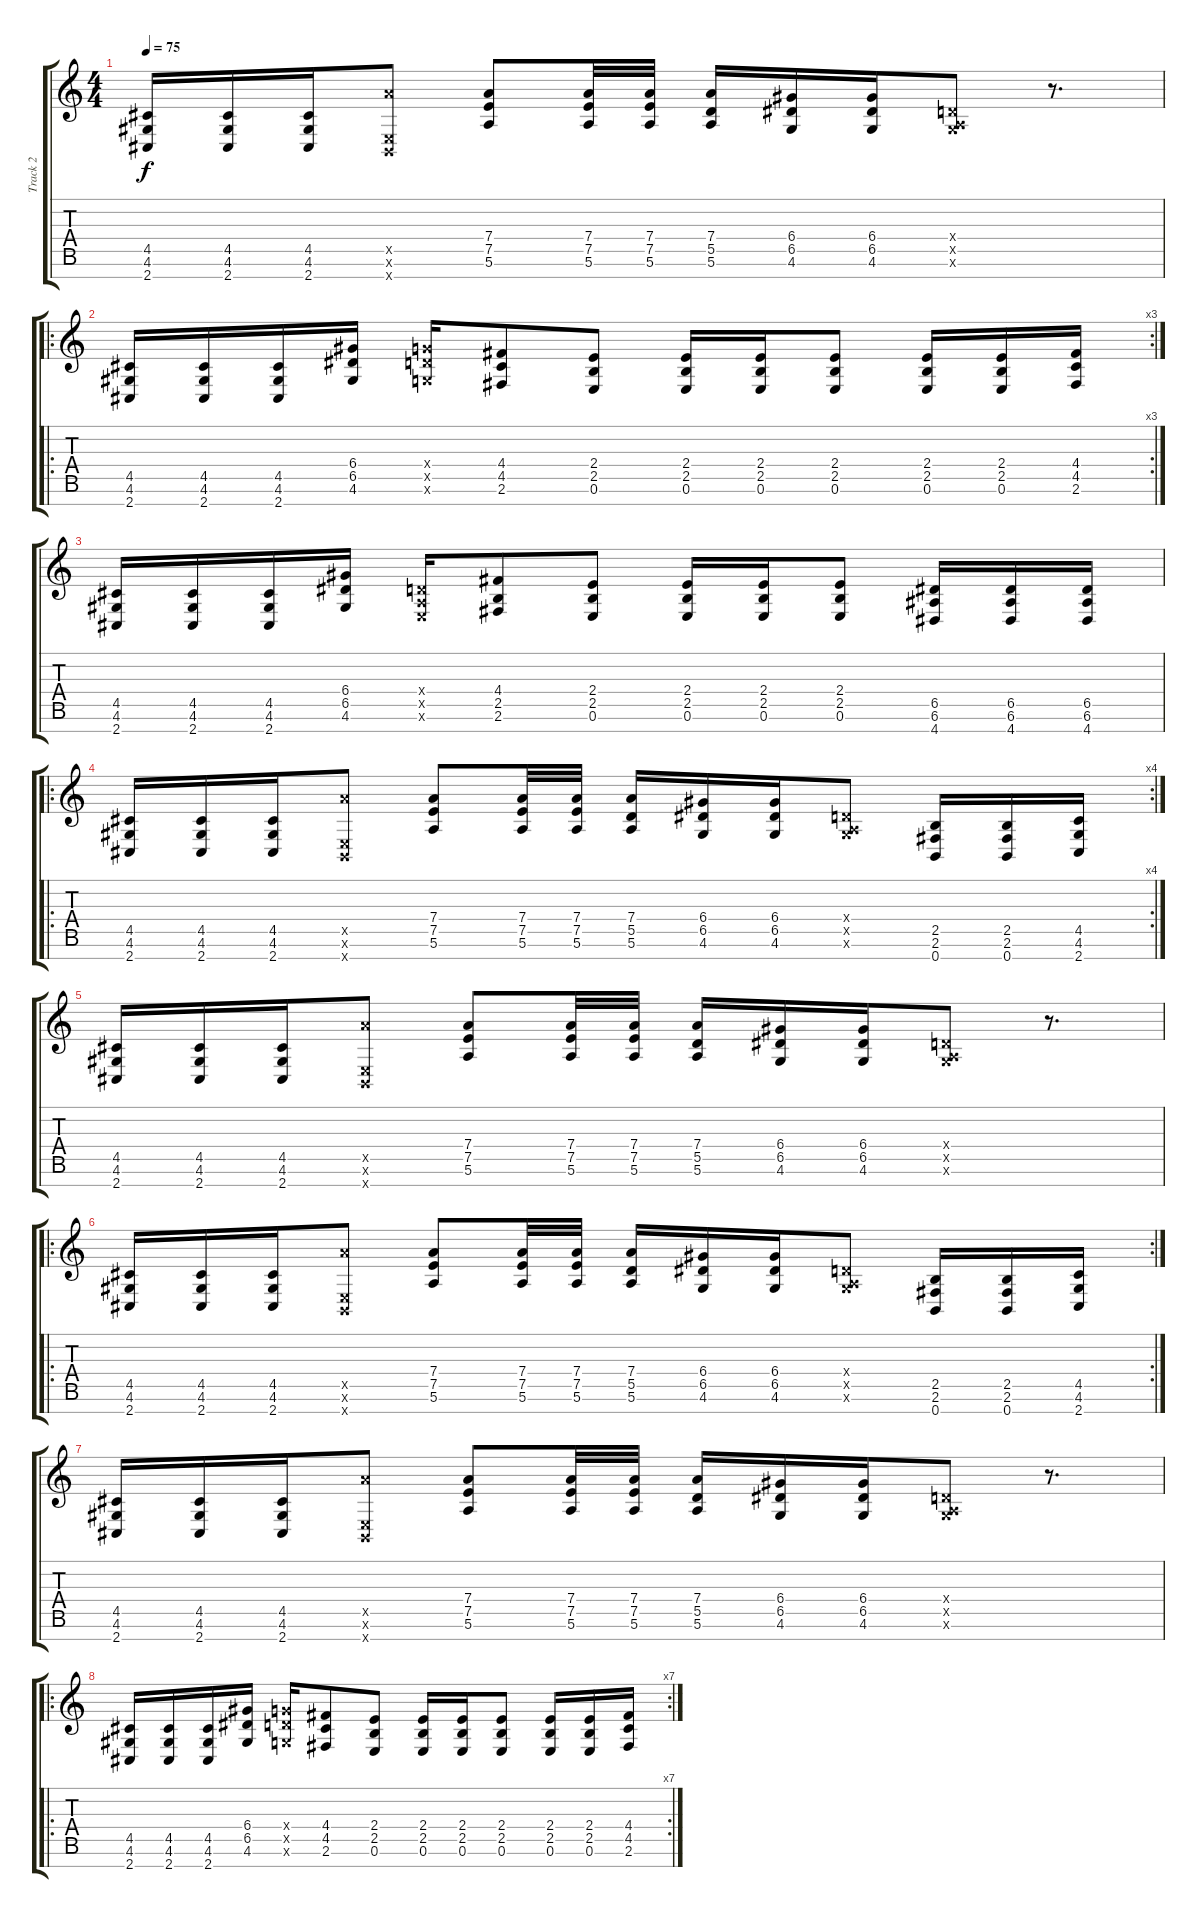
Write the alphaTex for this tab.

\track ("Track 2" "Track 2") {instrument distortionguitar}
\staff {score tabs}
\tuning (E4 B3 G3 D3 A2 E2 B1) {hide}
\ts (4 4)
\tempo 75
\clef g2
\ks c
(4.5 4.6 2.7).16{dy f} (4.5 4.6 2.7).16 (4.5 4.6 2.7).16 (12.5{x} 0.6{x} 0.7{x}).8 (7.4 7.5 5.6).8 (7.4 7.5 5.6).32 (7.4 7.5 5.6).32 (7.4 5.5 5.6).16 (6.4 6.5 4.6).16 (6.4 6.5 4.6).16 (0.4{x} 0.5{x} 4.6{x}).8 r.8{d} |
\ro
\rc 3
(4.5 4.6 2.7).16{volume 16} (4.5 4.6 2.7).16 (4.5 4.6 2.7).16 (6.4 6.5 4.6).16 (5.4{x} 5.5{x} 3.6{x}).16 (4.4 4.5 2.6).8 (2.4 2.5 0.6).8 (2.4 2.5 0.6).16 (2.4 2.5 0.6).16 (2.4 2.5 0.6).8 (2.4 2.5 0.6).16 (2.4 2.5 0.6).16 (4.4 4.5 2.6).16 |
(4.5 4.6 2.7).16 (4.5 4.6 2.7).16 (4.5 4.6 2.7).16 (6.4 6.5 4.6).16 (0.4{x} 0.5{x} 0.6{x}).16 (4.4 2.5 2.6).8 (2.4 2.5 0.6).8 (2.4 2.5 0.6).16 (2.4 2.5 0.6).16 (2.4 2.5 0.6).8 (6.5 6.6 4.7).16{volume 11} (6.5 6.6 4.7).16 (6.5 6.6 4.7).16 |
\ro
\rc 4
(4.5 4.6 2.7).16 (4.5 4.6 2.7).16 (4.5 4.6 2.7).16 (12.5{x} 0.6{x} 0.7{x}).8 (7.4 7.5 5.6).8 (7.4 7.5 5.6).32 (7.4 7.5 5.6).32 (7.4 5.5 5.6).16 (6.4 6.5 4.6).16 (6.4 6.5 4.6).16 (0.4{x} 0.5{x} 4.6{x}).8 (2.5 2.6 0.7).16 (2.5 2.6 0.7).16 (4.5 4.6 2.7).16 |
(4.5 4.6 2.7).16 (4.5 4.6 2.7).16 (4.5 4.6 2.7).16 (12.5{x} 0.6{x} 0.7{x}).8 (7.4 7.5 5.6).8 (7.4 7.5 5.6).32 (7.4 7.5 5.6).32 (7.4 5.5 5.6).16 (6.4 6.5 4.6).16 (6.4 6.5 4.6).16 (0.4{x} 0.5{x} 4.6{x}).8 r.8{d} |
\ro
\rc 2
(4.5 4.6 2.7).16 (4.5 4.6 2.7).16 (4.5 4.6 2.7).16 (12.5{x} 0.6{x} 0.7{x}).8 (7.4 7.5 5.6).8 (7.4 7.5 5.6).32 (7.4 7.5 5.6).32 (7.4 5.5 5.6).16 (6.4 6.5 4.6).16 (6.4 6.5 4.6).16 (0.4{x} 0.5{x} 4.6{x}).8 (2.5 2.6 0.7).16 (2.5 2.6 0.7).16 (4.5 4.6 2.7).16 |
(4.5 4.6 2.7).16 (4.5 4.6 2.7).16 (4.5 4.6 2.7).16 (12.5{x} 0.6{x} 0.7{x}).8 (7.4 7.5 5.6).8 (7.4 7.5 5.6).32 (7.4 7.5 5.6).32 (7.4 5.5 5.6).16 (6.4 6.5 4.6).16 (6.4 6.5 4.6).16 (0.4{x} 0.5{x} 4.6{x}).8 r.8{d} |
\ro
\rc 7
(4.5 4.6 2.7).16{volume 16} (4.5 4.6 2.7).16 (4.5 4.6 2.7).16 (6.4 6.5 4.6).16 (5.4{x} 5.5{x} 3.6{x}).16 (4.4 4.5 2.6).8 (2.4 2.5 0.6).8 (2.4 2.5 0.6).16 (2.4 2.5 0.6).16 (2.4 2.5 0.6).8 (2.4 2.5 0.6).16 (2.4 2.5 0.6).16 (4.4 4.5 2.6).16
